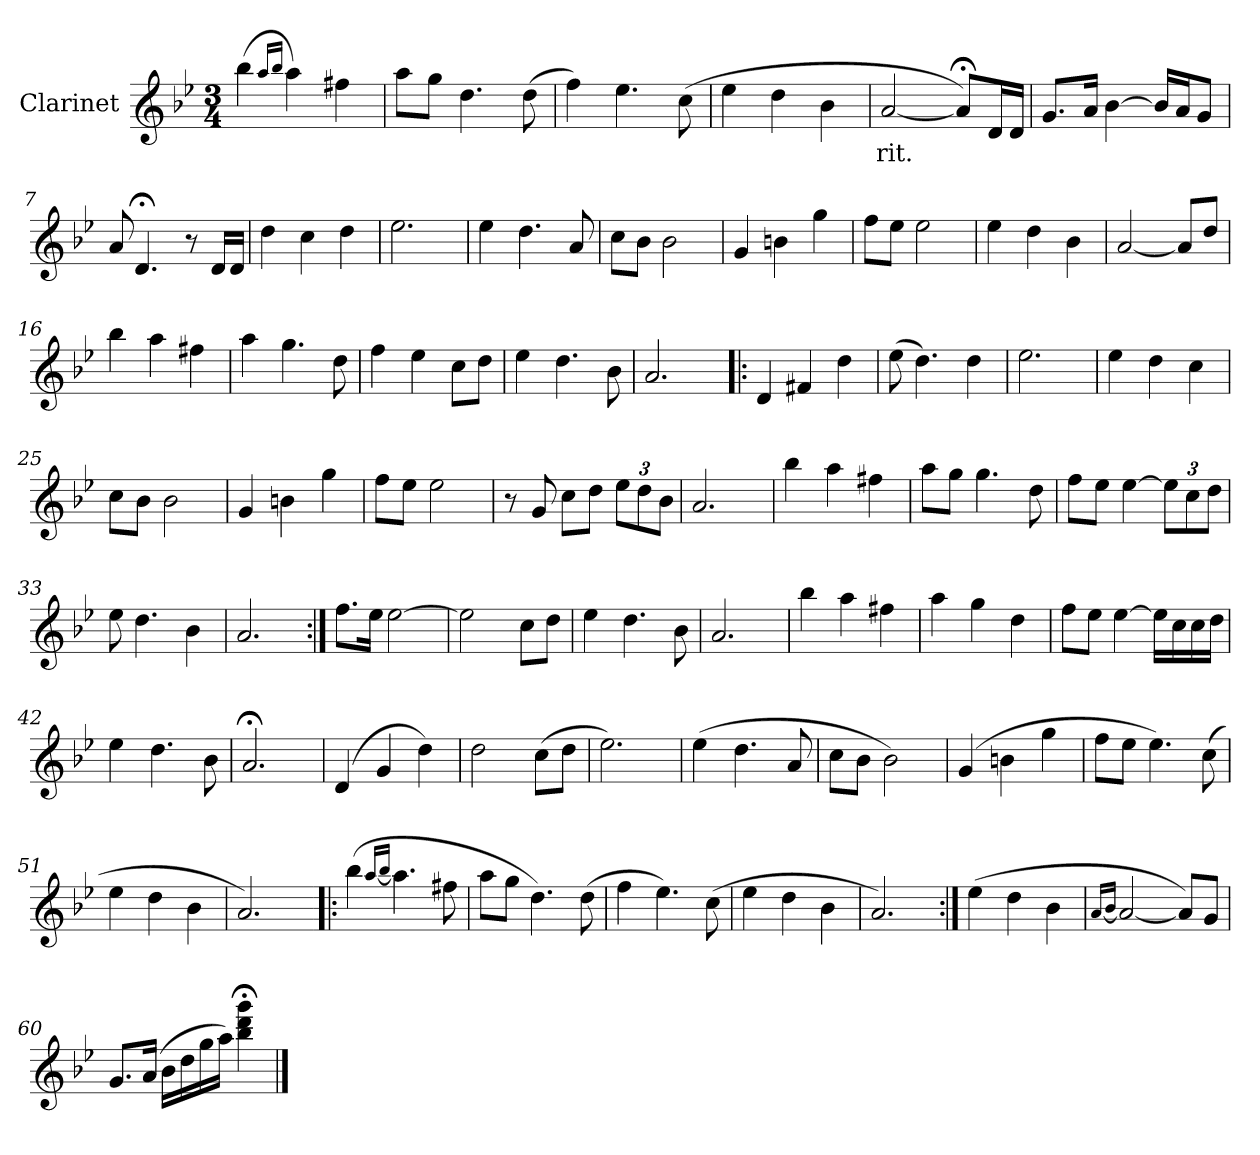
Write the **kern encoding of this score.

**kern	**text
*part1	*part1
*staff1	*staff1
*I"Clarinet	*
*I'Cl	*
*clefG2	*
*ITrd1c2	*
*k[b-e-a-d-]	*
*A-:	*
*M3/4	*
=1	=1
(4aa-\	.
16qgg/LL	.
16qaa-/JJ	.
4gg\)	.
4een\	.
=2	=2
8gg\L	.
8ff\J	.
4.cc\	.
(8cc\	.
=3	=3
4ee-\)	.
4.dd-\	.
(8b-\	.
=4	=4
4dd-\	.
4cc\	.
4a-\	.
=5	=5
[2g/	rit.
8g;/L])	.
16c/L	.
16c/JJ	.
!!LO:LB:g=z
=6	=6
8.f/L	.
16g/Jk	.
[4a-\	.
16a-/LL]	.
16g/J	.
8f/J	.
=7	=7
8g/	.
4.c;</	.
8r	.
16c/LL	.
16c/JJ	.
=8	=8
4cc\	.
4b-\	.
4cc\	.
=9	=9
2.dd-\	.
=10	=10
4dd-\	.
4.cc\	.
8g/	.
=11	=11
8b-\L	.
8a-\J	.
2a-\	.
!!LO:LB:g=z
=12	=12
4f/	.
4an\	.
4ff\	.
=13	=13
8ee-\L	.
8dd-\J	.
2dd-\	.
=14	=14
4dd-\	.
4cc\	.
4a-\	.
=15	=15
[2g/	.
8g/L]	.
8cc/J	.
=16	=16
4aa-\	.
4gg\	.
4een\	.
=17	=17
4gg\	.
4.ff\	.
8cc\	.
!!LO:LB:g=z
=18	=18
4ee-\	.
4dd-\	.
8b-\L	.
8cc\J	.
=19	=19
4dd-\	.
4.cc\	.
8a-\	.
=20	=20
2.g/	.
=21!|:	=21!|:
4c/	.
4en/	.
4cc\	.
=22	=22
(8dd-\	.
4.cc\)	.
4cc\	.
=23	=23
2.dd-\	.
=24	=24
4dd-\	.
4cc\	.
4b-\	.
!!LO:LB:g=z
=25	=25
8b-\L	.
8a-\J	.
2a-\	.
=26	=26
4f/	.
4an\	.
4ff\	.
=27	=27
8ee-\L	.
8dd-\J	.
2dd-\	.
=28	=28
8r	.
8f/	.
8b-\L	.
8cc\J	.
*Xbrackettup	*
12dd-\L	.
12cc\	.
12a-\J	.
=29	=29
2.g/	.
=30	=30
4aa-\	.
4gg\	.
4een\	.
!!LO:LB:g=z
=31	=31
8gg\L	.
8ff\J	.
4.ff\	.
8cc\	.
=32	=32
8ee-\L	.
8dd-\J	.
[4dd-\	.
12dd-\L]	.
12b-\	.
12cc\J	.
=33	=33
8dd-\	.
4.cc\	.
4a-\	.
=34	=34
2.g/	.
=35:|!	=35:|!
8.ee-\L	.
16dd-\Jk	.
[2dd-\	.
=36	=36
2dd-\]	.
8b-\L	.
8cc\J	.
!!LO:LB:g=z
=37	=37
4dd-\	.
4.cc\	.
8a-\	.
=38	=38
2.g/	.
=39	=39
4aa-\	.
4gg\	.
4een\	.
=40	=40
4gg\	.
4ff\	.
4cc\	.
=41	=41
8ee-\L	.
8dd-\J	.
[4dd-\	.
16dd-\LL]	.
16b-\	.
16b-\	.
16cc\JJ	.
=42	=42
4dd-\	.
4.cc\	.
8a-\	.
!!LO:LB:g=z
=43	=43
2.g;</	.
=44	=44
(4c/	.
4f/	.
4cc\)	.
=45	=45
2cc\	.
(8b-\L	.
8cc\J	.
=46	=46
2.dd-\)	.
=47	=47
(4dd-\	.
4.cc\	.
8g/	.
=48	=48
8b-\L	.
8a-\J	.
2a-\)	.
!!LO:LB:g=z
=49	=49
(4f/	.
4an\	.
4ff\	.
=50	=50
8ee-\L	.
8dd-\J	.
4.dd-\)	.
(8b-\	.
=51	=51
4dd-\	.
4cc\	.
4a-\	.
=52	=52
2.g/)	.
!!LO:PB:g=z
=53!|:	=53!|:
(4aa-\	.
[16qgg/LL	.
16qaa-/JJ	.
4.gg\]	.
8een\	.
=54	=54
8gg\L	.
8ff\J	.
4.cc\)	.
(8cc\	.
=55	=55
4ee-\	.
4.dd-\)	.
(8b-\	.
=56	=56
4dd-\	.
4cc\	.
4a-\	.
=57	=57
2.g/)	.
!!LO:LB:g=z
=58:|!	=58:|!
(4dd-\	.
4cc\	.
4a-\	.
=59	=59
[16qg/LL	.
16qa-/JJ	.
2g/_	.
8g/L])	.
8f/J	.
=60	=60
8.f/L	.
(16g/Jk	.
16a-\LL	.
16cc\	.
16ff\	.
16gg\JJ)	.
4aa-\;< 4ccc\;< 4fff\;<	.
==	==
*-	*-
